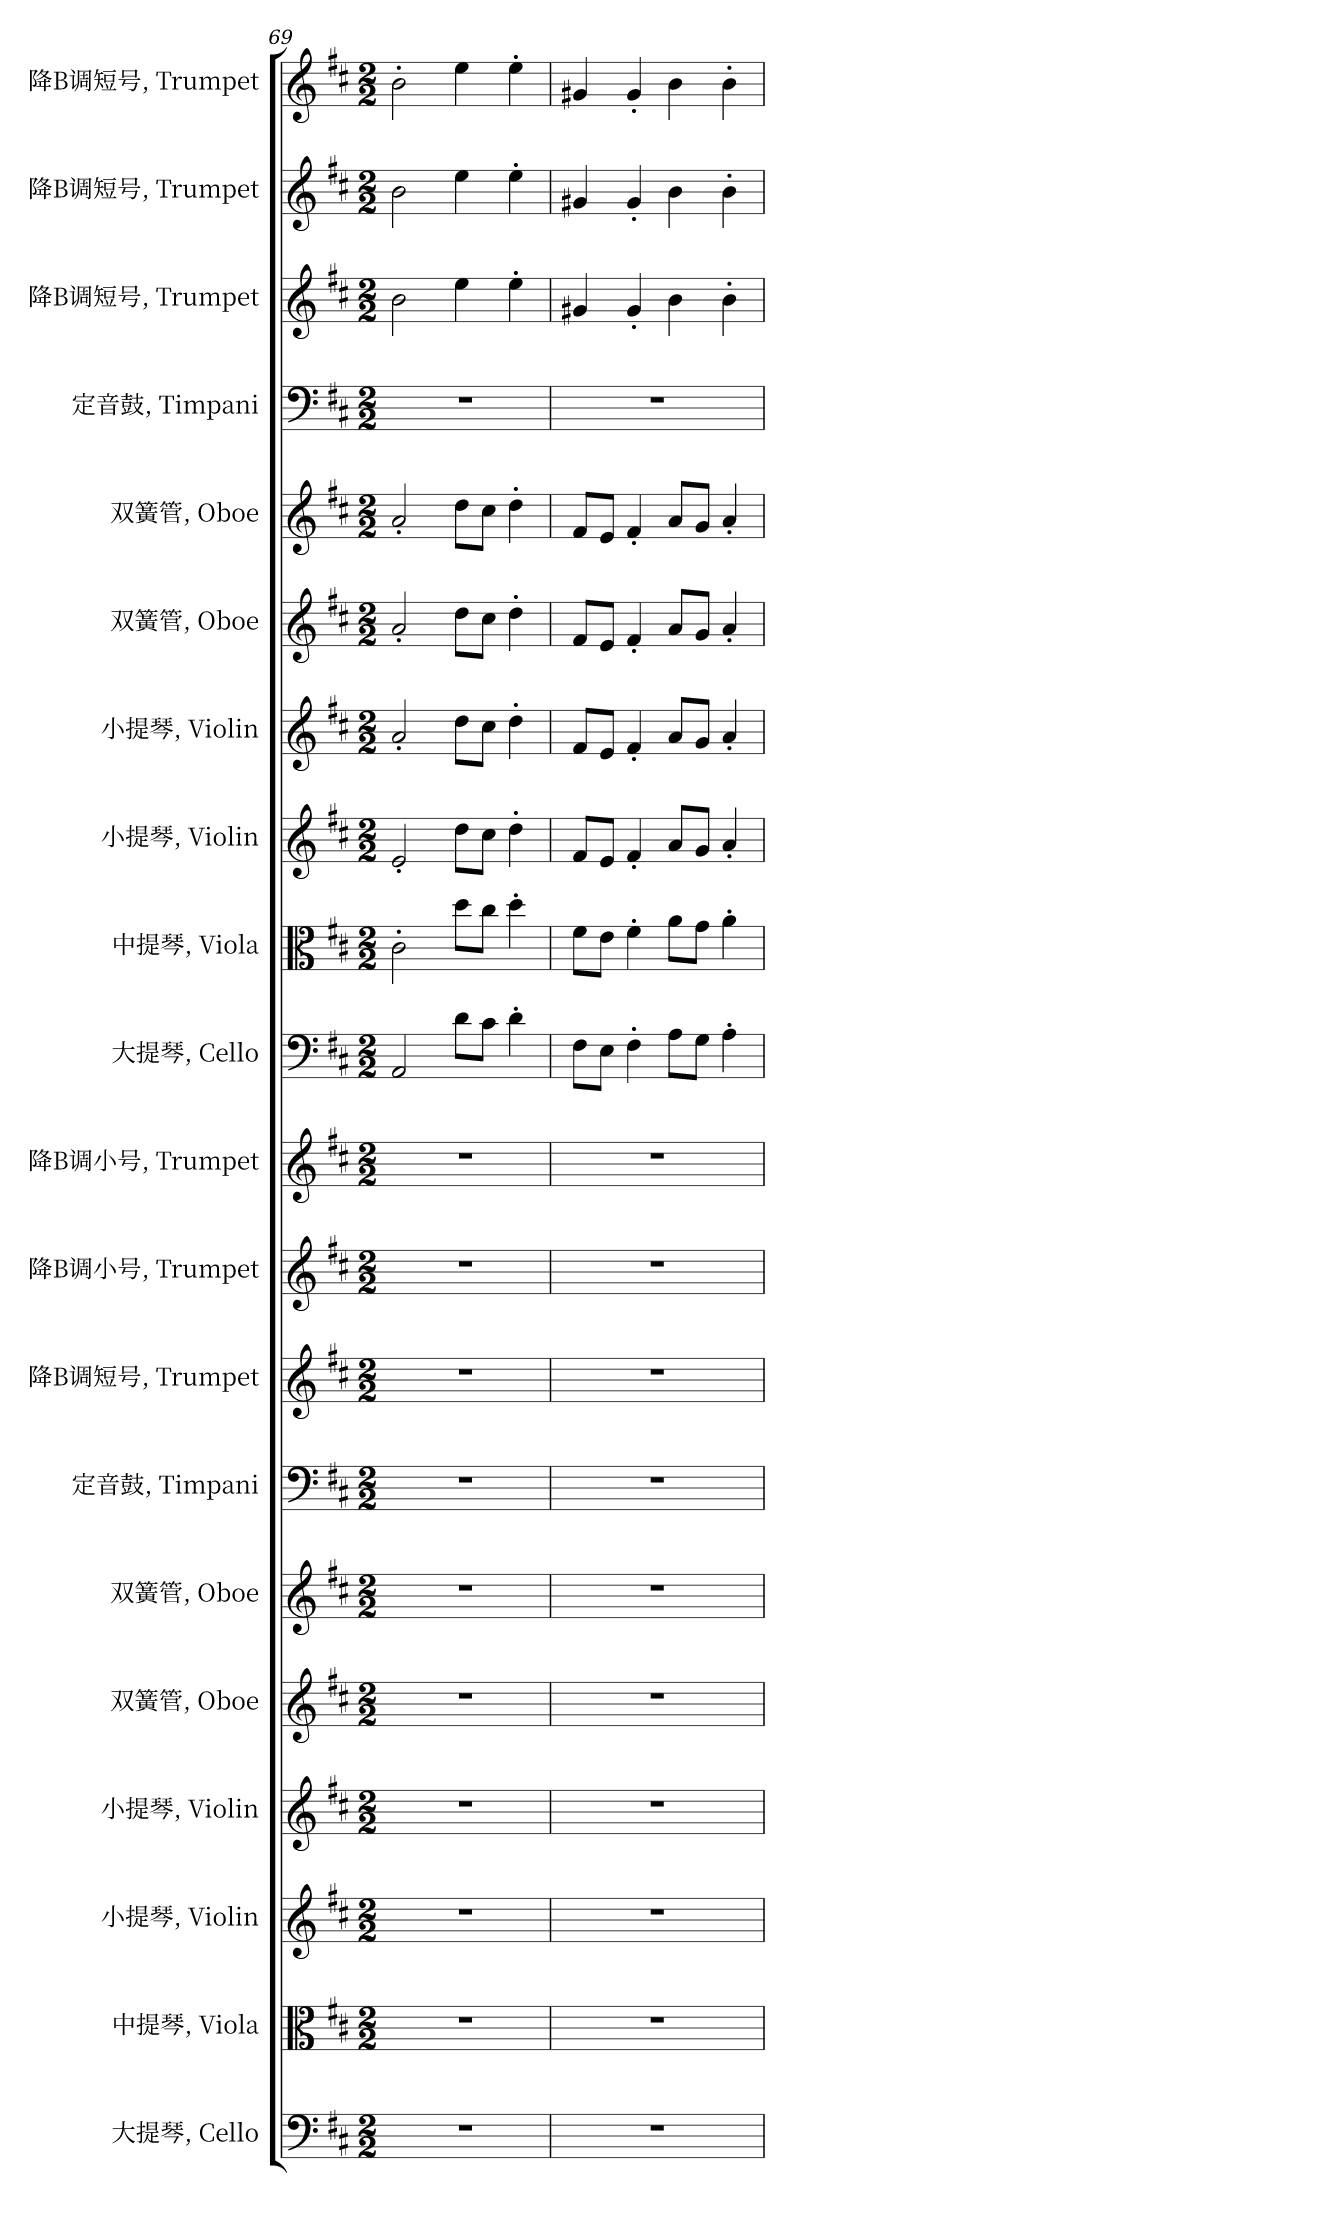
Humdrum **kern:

**kern	**kern	**kern	**kern	**kern	**kern	**kern	**kern	**kern	**kern	**kern	**kern	**kern	**kern	**kern	**kern	**kern	**kern	**kern	**kern
*part20	*part19	*part18	*part17	*part16	*part15	*part14	*part13	*part12	*part11	*part10	*part9	*part8	*part7	*part6	*part5	*part4	*part3	*part2	*part1
*staff20	*staff19	*staff18	*staff17	*staff16	*staff15	*staff14	*staff13	*staff12	*staff11	*staff10	*staff9	*staff8	*staff7	*staff6	*staff5	*staff4	*staff3	*staff2	*staff1
*I"大提琴, Cello	*I"中提琴, Viola	*I"小提琴, Violin	*I"小提琴, Violin	*I"双簧管, Oboe	*I"双簧管, Oboe	*I"定音鼓, Timpani	*I"降B调短号, Trumpet	*I"降B调小号, Trumpet	*I"降B调小号, Trumpet	*I"大提琴, Cello	*I"中提琴, Viola	*I"小提琴, Violin	*I"小提琴, Violin	*I"双簧管, Oboe	*I"双簧管, Oboe	*I"定音鼓, Timpani	*I"降B调短号, Trumpet	*I"降B调短号, Trumpet	*I"降B调短号, Trumpet
*	*I'Vla.	*I'Vln.	*I'Vln.	*I'Ob.	*I'Ob.	*I'Timp.	*	*I'B♭ Tpt.	*I'B♭ Tpt.	*	*I'Vla.	*I'Vln.	*I'Vln.	*I'Ob.	*I'Ob.	*I'Timp.	*	*	*
*clefF4	*clefC3	*clefG2	*clefG2	*clefG2	*clefG2	*clefF4	*clefG2	*clefG2	*clefG2	*clefF4	*clefC3	*clefG2	*clefG2	*clefG2	*clefG2	*clefF4	*clefG2	*clefG2	*clefG2
*	*	*	*	*	*	*	*ITrd1c2	*ITrd1c2	*ITrd1c2	*	*	*	*	*	*	*	*ITrd1c2	*ITrd1c2	*ITrd1c2
*k[f#c#]	*k[f#c#]	*k[f#c#]	*k[f#c#]	*k[f#c#]	*k[f#c#]	*k[f#c#]	*k[]	*k[]	*k[]	*k[f#c#]	*k[f#c#]	*k[f#c#]	*k[f#c#]	*k[f#c#]	*k[f#c#]	*k[f#c#]	*k[]	*k[]	*k[]
*M2/2	*M2/2	*M2/2	*M2/2	*M2/2	*M2/2	*M2/2	*M2/2	*M2/2	*M2/2	*M2/2	*M2/2	*M2/2	*M2/2	*M2/2	*M2/2	*M2/2	*M2/2	*M2/2	*M2/2
=69	=69	=69	=69	=69	=69	=69	=69	=69	=69	=69	=69	=69	=69	=69	=69	=69	=69	=69	=69
1r	1r	1r	1r	1r	1r	1r	1r	1r	1r	2AA/	2c#'\	2e'/	2a'/	2a'/	2a'/	1r	2a\	2a\	2a'\
.	.	.	.	.	.	.	.	.	.	8d\L	8dd\L	8dd\L	8dd\L	8dd\L	8dd\L	.	4dd\	4dd\	4dd\
.	.	.	.	.	.	.	.	.	.	8c#\J	8cc#\J	8cc#\J	8cc#\J	8cc#\J	8cc#\J	.	.	.	.
.	.	.	.	.	.	.	.	.	.	4d'\	4dd'\	4dd'\	4dd'\	4dd'\	4dd'\	.	4dd'\	4dd'\	4dd'\
!!LO:PB:g=z
=70	=70	=70	=70	=70	=70	=70	=70	=70	=70	=70	=70	=70	=70	=70	=70	=70	=70	=70	=70
1r	1r	1r	1r	1r	1r	1r	1r	1r	1r	8F#\L	8f#\L	8f#/L	8f#/L	8f#/L	8f#/L	1r	4f#X/	4f#X/	4f#X/
.	.	.	.	.	.	.	.	.	.	8E\J	8e\J	8e/J	8e/J	8e/J	8e/J	.	.	.	.
.	.	.	.	.	.	.	.	.	.	4F#'\	4f#'\	4f#'/	4f#'/	4f#'/	4f#'/	.	4f#'/	4f#'/	4f#'/
.	.	.	.	.	.	.	.	.	.	8A\L	8a\L	8a/L	8a/L	8a/L	8a/L	.	4a\	4a\	4a\
.	.	.	.	.	.	.	.	.	.	8G\J	8g\J	8g/J	8g/J	8g/J	8g/J	.	.	.	.
.	.	.	.	.	.	.	.	.	.	4A'\	4a'\	4a'/	4a'/	4a'/	4a'/	.	4a'\	4a'\	4a'\
=	=	=	=	=	=	=	=	=	=	=	=	=	=	=	=	=	=	=	=
*-	*-	*-	*-	*-	*-	*-	*-	*-	*-	*-	*-	*-	*-	*-	*-	*-	*-	*-	*-
